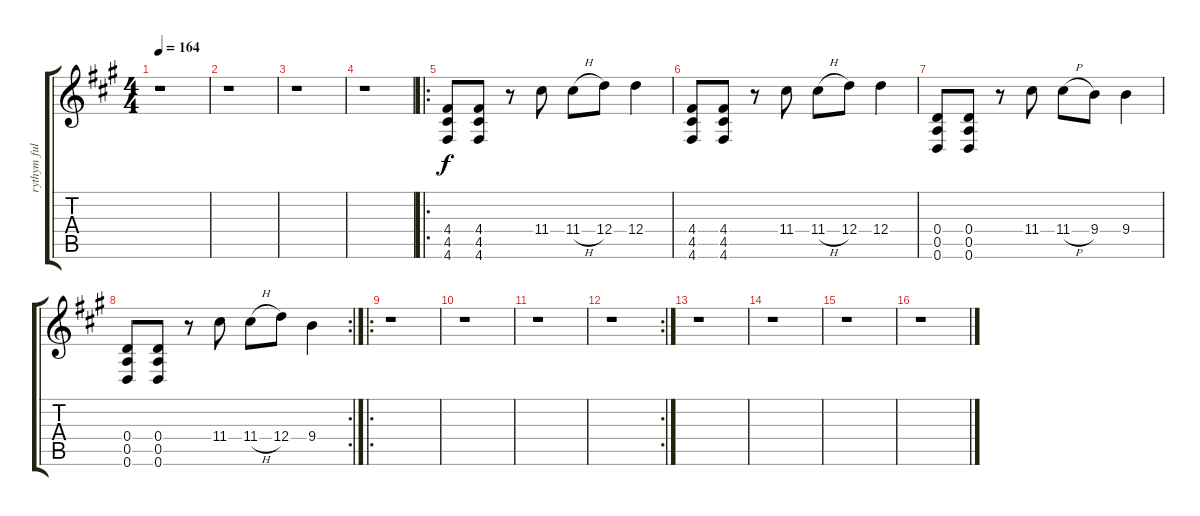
\track ("rythym full" "rythym ful") {instrument distortionguitar}
\staff {score tabs}
\tuning (E4 B3 G3 D3 A2 D2) {hide}
\ts (4 4)
\tempo 164
\clef g2
\ks a
r.1{dy f} |
r.1 |
r.1 |
r.1 |
\ro
(4.4 4.5 4.6).8 (4.4 4.5 4.6).8 r.8 11.4.8 11.4{h}.8 12.4.8 12.4.4 |
(4.4 4.5 4.6).8 (4.4 4.5 4.6).8 r.8 11.4.8 11.4{h}.8 12.4.8 12.4.4 |
(0.4 0.5 0.6).8 (0.4 0.5 0.6).8 r.8 11.4.8 11.4{h}.8 9.4.8 9.4.4 |
\rc 2
(0.4 0.5 0.6).8 (0.4 0.5 0.6).8 r.8 11.4.8 11.4{h}.8 12.4.8 9.4.4 |
\ro
r.1 |
r.1 |
r.1 |
\rc 2
r.1 |
r.1 |
r.1 |
r.1 |
r.1
